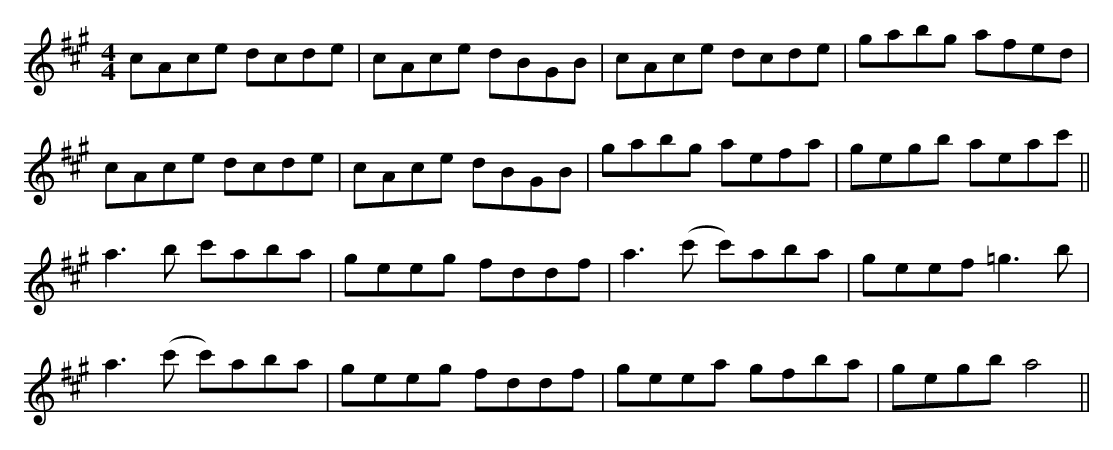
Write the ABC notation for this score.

X:1
M:4/4
K:A
cAce dcde|cAce dBGB|cAce dcde|gabg afed|
cAce dcde|cAce dBGB|gabg aefa|gegb aeac'||
a3b c'aba|geeg fddf|a3(c' c')aba|geef =g3b|
a3(c' c')aba|geeg fddf|geea gfba|gegb a4||
